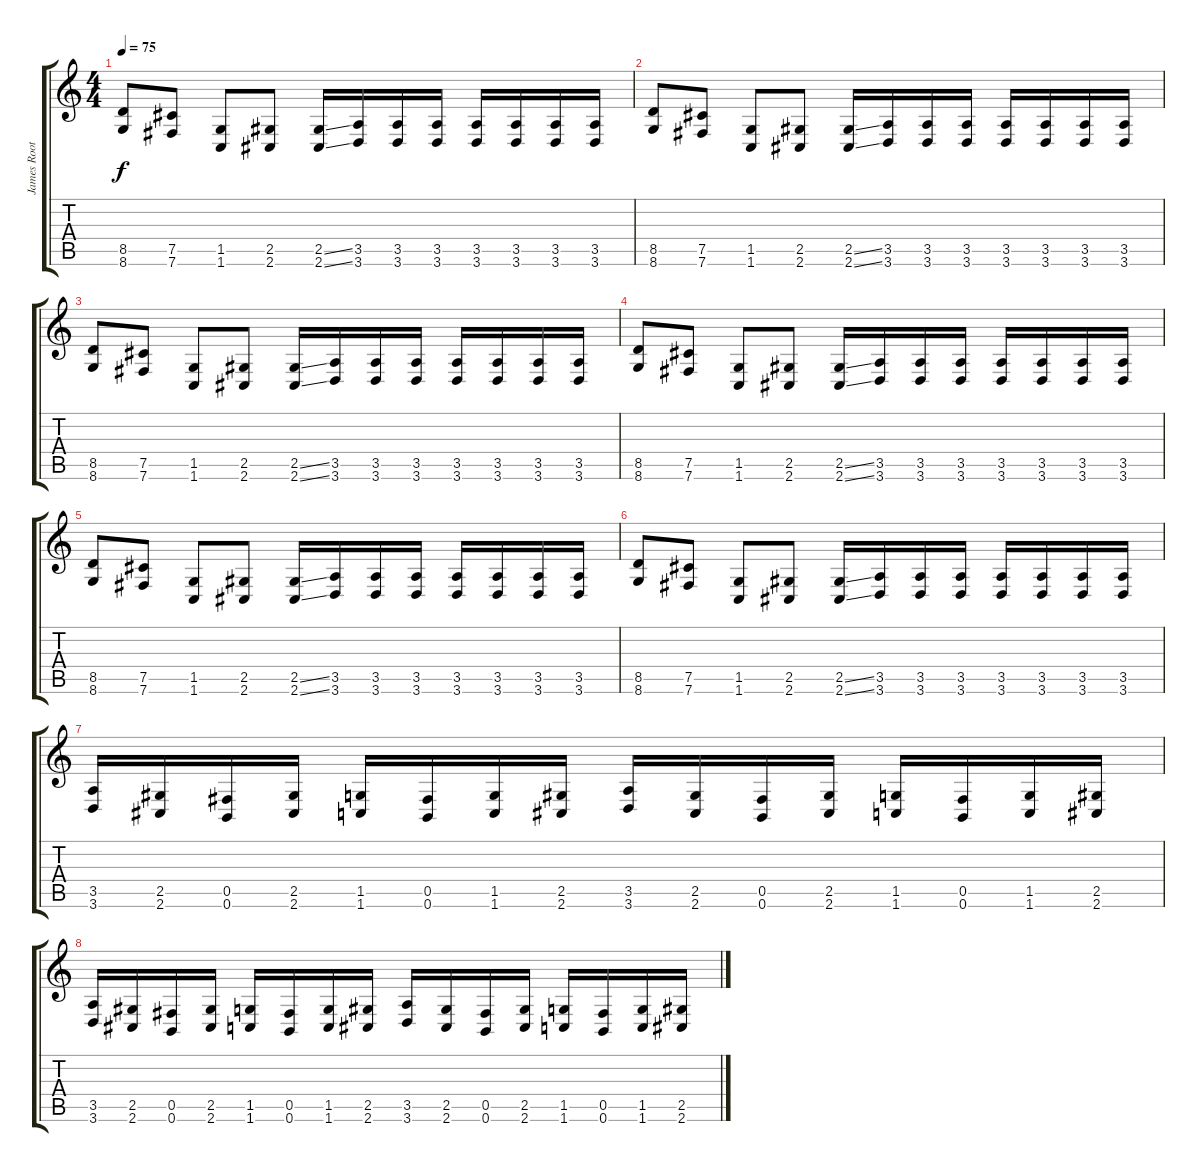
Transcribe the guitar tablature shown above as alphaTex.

\track ("James Root" "James Root") {instrument overdrivenguitar}
\staff {score tabs}
\tuning (Db4 Ab3 E3 B2 Gb2 B1) {hide}
\ts (4 4)
\tempo 75
\clef g2
\ks c
(8.5 8.6).8{dy f} (7.5 7.6).8 (1.5 1.6).8 (2.5 2.6).8 (2.5{ss} 2.6{ss}).16 (3.5 3.6).16 (3.5 3.6).16 (3.5 3.6).16 (3.5 3.6).16 (3.5 3.6).16 (3.5 3.6).16 (3.5 3.6).16 |
(8.5 8.6).8 (7.5 7.6).8 (1.5 1.6).8 (2.5 2.6).8 (2.5{ss} 2.6{ss}).16 (3.5 3.6).16 (3.5 3.6).16 (3.5 3.6).16 (3.5 3.6).16 (3.5 3.6).16 (3.5 3.6).16 (3.5 3.6).16 |
(8.5 8.6).8 (7.5 7.6).8 (1.5 1.6).8 (2.5 2.6).8 (2.5{ss} 2.6{ss}).16 (3.5 3.6).16 (3.5 3.6).16 (3.5 3.6).16 (3.5 3.6).16 (3.5 3.6).16 (3.5 3.6).16 (3.5 3.6).16 |
(8.5 8.6).8 (7.5 7.6).8 (1.5 1.6).8 (2.5 2.6).8 (2.5{ss} 2.6{ss}).16 (3.5 3.6).16 (3.5 3.6).16 (3.5 3.6).16 (3.5 3.6).16 (3.5 3.6).16 (3.5 3.6).16 (3.5 3.6).16 |
(8.5 8.6).8 (7.5 7.6).8 (1.5 1.6).8 (2.5 2.6).8 (2.5{ss} 2.6{ss}).16 (3.5 3.6).16 (3.5 3.6).16 (3.5 3.6).16 (3.5 3.6).16 (3.5 3.6).16 (3.5 3.6).16 (3.5 3.6).16 |
(8.5 8.6).8 (7.5 7.6).8 (1.5 1.6).8 (2.5 2.6).8 (2.5{ss} 2.6{ss}).16 (3.5 3.6).16 (3.5 3.6).16 (3.5 3.6).16 (3.5 3.6).16 (3.5 3.6).16 (3.5 3.6).16 (3.5 3.6).16 |
(3.5 3.6).16 (2.5 2.6).16 (0.5 0.6).16 (2.5 2.6).16 (1.5 1.6).16 (0.5 0.6).16 (1.5 1.6).16 (2.5 2.6).16 (3.5 3.6).16 (2.5 2.6).16 (0.5 0.6).16 (2.5 2.6).16 (1.5 1.6).16 (0.5 0.6).16 (1.5 1.6).16 (2.5 2.6).16 |
(3.5 3.6).16 (2.5 2.6).16 (0.5 0.6).16 (2.5 2.6).16 (1.5 1.6).16 (0.5 0.6).16 (1.5 1.6).16 (2.5 2.6).16 (3.5 3.6).16 (2.5 2.6).16 (0.5 0.6).16 (2.5 2.6).16 (1.5 1.6).16 (0.5 0.6).16 (1.5 1.6).16 (2.5 2.6).16
